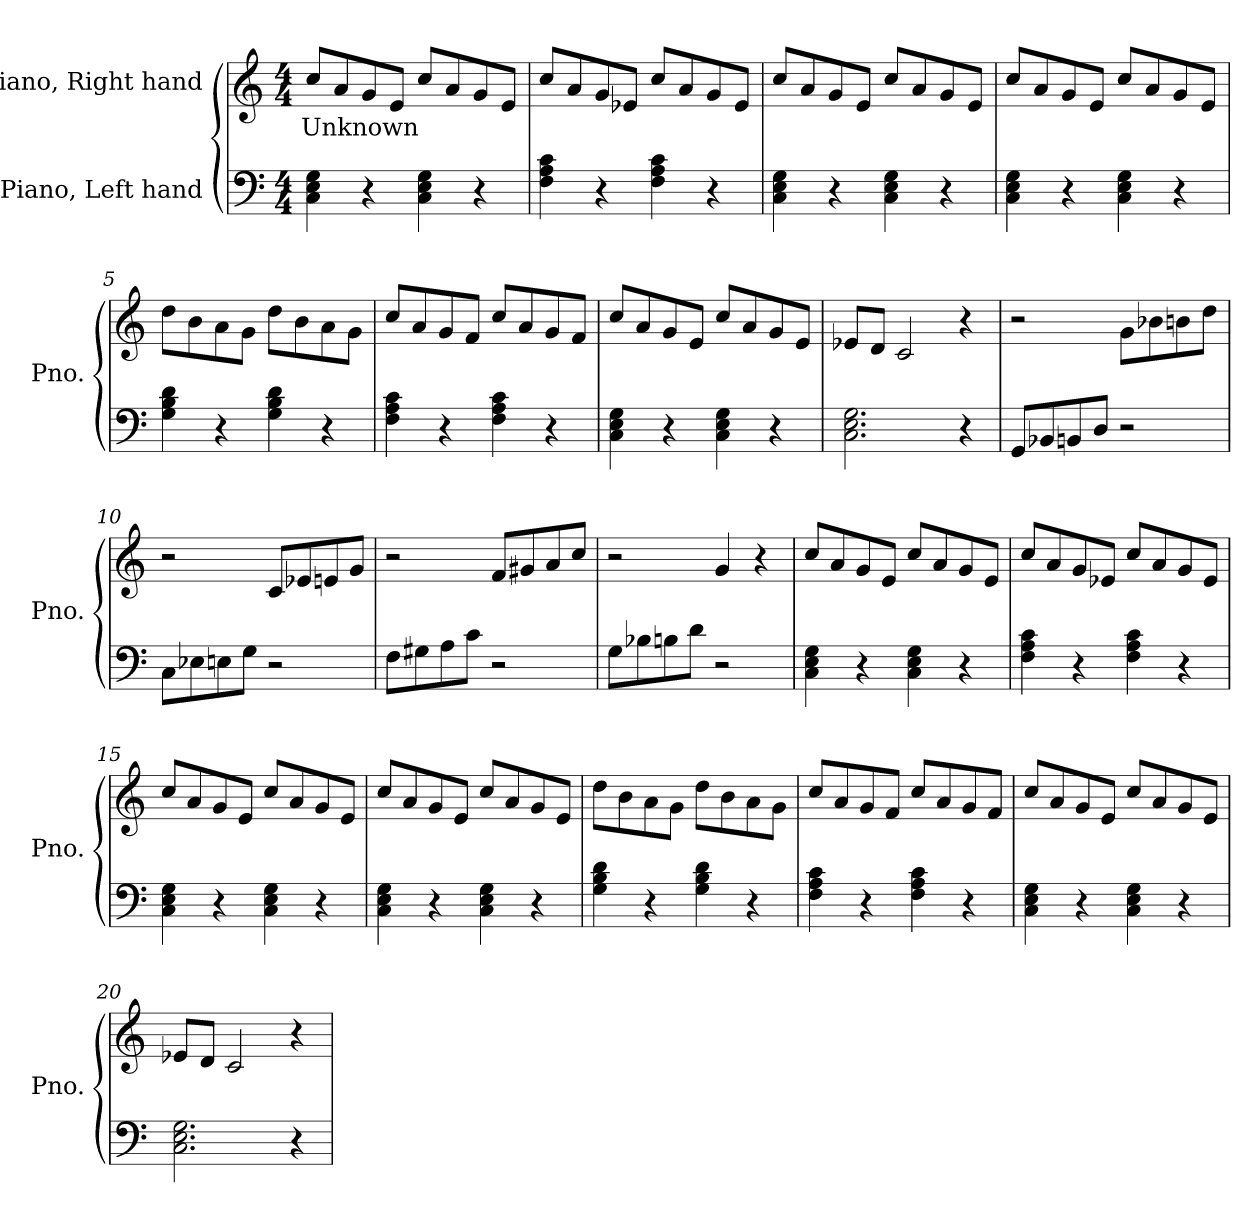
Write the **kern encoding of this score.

**kern	**kern	**text
*part2	*part1	*part1
*staff2	*staff1	*staff1
*I"Piano, Left hand	*I"Piano, Right hand	*
*I'Pno.	*I'Pno.	*
*clefF4	*clefG2	*
*k[]	*k[]	*
*M4/4	*M4/4	*
*MM120	*MM120	*
=1	=1	=1
!	!	!LO:LY:b
4C\ 4E\ 4G\	8cc/L	Unknown
.	8a/	.
4r	8g/	.
.	8e/J	.
4C\ 4E\ 4G\	8cc/L	.
.	8a/	.
4r	8g/	.
.	8e/J	.
=2	=2	=2
4F\ 4A\ 4c\	8cc/L	.
.	8a/	.
4r	8g/	.
.	8e-X/J	.
4F\ 4A\ 4c\	8cc/L	.
.	8a/	.
4r	8g/	.
.	8e-/J	.
=3	=3	=3
4C\ 4E\ 4G\	8cc/L	.
.	8a/	.
4r	8g/	.
.	8e/J	.
4C\ 4E\ 4G\	8cc/L	.
.	8a/	.
4r	8g/	.
.	8e/J	.
!!LO:LB:g=z
=4	=4	=4
4C\ 4E\ 4G\	8cc/L	.
.	8a/	.
4r	8g/	.
.	8e/J	.
4C\ 4E\ 4G\	8cc/L	.
.	8a/	.
4r	8g/	.
.	8e/J	.
=5	=5	=5
4G\ 4B\ 4d\	8dd\L	.
.	8b\	.
4r	8a\	.
.	8g\J	.
4G\ 4B\ 4d\	8dd\L	.
.	8b\	.
4r	8a\	.
.	8g\J	.
=6	=6	=6
4F\ 4A\ 4c\	8cc/L	.
.	8a/	.
4r	8g/	.
.	8f/J	.
4F\ 4A\ 4c\	8cc/L	.
.	8a/	.
4r	8g/	.
.	8f/J	.
=7	=7	=7
4C\ 4E\ 4G\	8cc/L	.
.	8a/	.
4r	8g/	.
.	8e/J	.
4C\ 4E\ 4G\	8cc/L	.
.	8a/	.
4r	8g/	.
.	8e/J	.
=8	=8	=8
2.C\ 2.E\ 2.G\	8e-X/L	.
.	8d/J	.
.	2c/	.
4r	4r	.
!!LO:LB:g=z
=9	=9	=9
8GG/L	2r	.
8BB-X/	.	.
8BBn/	.	.
8D/J	.	.
2r	8g\L	.
.	8b-X\	.
.	8bn\	.
.	8dd\J	.
=10	=10	=10
8C\L	2r	.
8E-X\	.	.
8En\	.	.
8G\J	.	.
2r	8c/L	.
.	8e-X/	.
.	8en/	.
.	8g/J	.
=11	=11	=11
8F\L	2r	.
8G#X\	.	.
8A\	.	.
8c\J	.	.
2r	8f/L	.
.	8g#X/	.
.	8a/	.
.	8cc/J	.
=12	=12	=12
8G\L	2r	.
8B-X\	.	.
8Bn\	.	.
8d\J	.	.
2r	4g/	.
.	4r	.
!!LO:LB:g=z
=13	=13	=13
4C\ 4E\ 4G\	8cc/L	.
.	8a/	.
4r	8g/	.
.	8e/J	.
4C\ 4E\ 4G\	8cc/L	.
.	8a/	.
4r	8g/	.
.	8e/J	.
=14	=14	=14
4F\ 4A\ 4c\	8cc/L	.
.	8a/	.
4r	8g/	.
.	8e-X/J	.
4F\ 4A\ 4c\	8cc/L	.
.	8a/	.
4r	8g/	.
.	8e-/J	.
=15	=15	=15
4C\ 4E\ 4G\	8cc/L	.
.	8a/	.
4r	8g/	.
.	8e/J	.
4C\ 4E\ 4G\	8cc/L	.
.	8a/	.
4r	8g/	.
.	8e/J	.
=16	=16	=16
4C\ 4E\ 4G\	8cc/L	.
.	8a/	.
4r	8g/	.
.	8e/J	.
4C\ 4E\ 4G\	8cc/L	.
.	8a/	.
4r	8g/	.
.	8e/J	.
=17	=17	=17
4G\ 4B\ 4d\	8dd\L	.
.	8b\	.
4r	8a\	.
.	8g\J	.
4G\ 4B\ 4d\	8dd\L	.
.	8b\	.
4r	8a\	.
.	8g\J	.
!!LO:LB:g=z
=18	=18	=18
4F\ 4A\ 4c\	8cc/L	.
.	8a/	.
4r	8g/	.
.	8f/J	.
4F\ 4A\ 4c\	8cc/L	.
.	8a/	.
4r	8g/	.
.	8f/J	.
=19	=19	=19
4C\ 4E\ 4G\	8cc/L	.
.	8a/	.
4r	8g/	.
.	8e/J	.
4C\ 4E\ 4G\	8cc/L	.
.	8a/	.
4r	8g/	.
.	8e/J	.
=20	=20	=20
2.C\ 2.E\ 2.G\	8e-X/L	.
.	8d/J	.
.	2c/	.
4r	4r	.
=	=	=
*-	*-	*-
